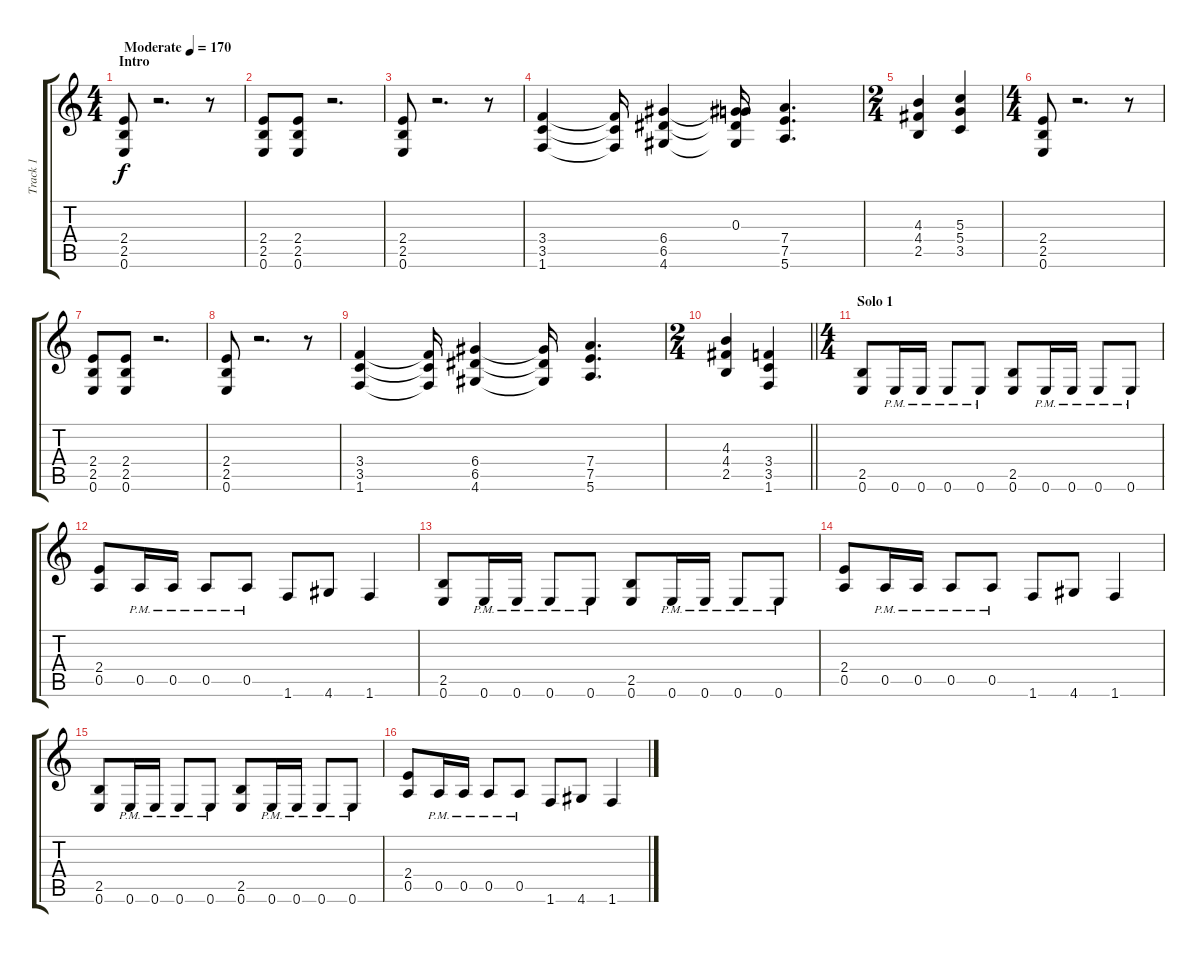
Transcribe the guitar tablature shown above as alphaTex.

\track ("Track 1" "Track 1") {instrument distortionguitar}
\staff {score tabs}
\tuning (E4 B3 G3 D3 A2 E2) {hide}
\ts (4 4)
\section ("" "Intro")
\tempo (170 "Moderate")
\clef g2
\ks c
(2.4 2.5 0.6).8{dy f instrument distortionguitar} r.2{d} r.8 |
(2.4 2.5 0.6).8 (2.4 2.5 0.6).8 r.2{d} |
(2.4 2.5 0.6).8 r.2{d} r.8 |
(3.4 3.5 1.6).4 (3.4{t} 3.5{t} 1.6{t}).16 (6.4 6.5 4.6).4 (0.3 6.4{t} 6.5{t} 4.6{t}).16 (7.4 7.5 5.6).4{d} |
\ts (2 4)
(4.3 4.4 2.5).4 (5.3 5.4 3.5).4 |
\ts (4 4)
(2.4 2.5 0.6).8 r.2{d} r.8 |
(2.4 2.5 0.6).8 (2.4 2.5 0.6).8 r.2{d} |
(2.4 2.5 0.6).8 r.2{d} r.8 |
(3.4 3.5 1.6).4 (3.4{t} 3.5{t} 1.6{t}).16 (6.4 6.5 4.6).4 (6.4{t} 6.5{t} 4.6{t}).16 (7.4 7.5 5.6).4{d} |
\ts (2 4)
\barLineRight lightlight
(4.3 4.4 2.5).4 (3.4 3.5 1.6).4 |
\ts (4 4)
\section ("" "Solo 1")
(2.5 0.6).8 0.6{pm}.16 0.6{pm}.16 0.6{pm}.8 0.6{pm}.8 (2.5 0.6).8 0.6{pm}.16 0.6{pm}.16 0.6{pm}.8 0.6{pm}.8 |
(2.4 0.5).8 0.5{pm}.16 0.5{pm}.16 0.5{pm}.8 0.5{pm}.8 1.6.8 4.6.8 1.6.4 |
(2.5 0.6).8 0.6{pm}.16 0.6{pm}.16 0.6{pm}.8 0.6{pm}.8 (2.5 0.6).8 0.6{pm}.16 0.6{pm}.16 0.6{pm}.8 0.6{pm}.8 |
(2.4 0.5).8 0.5{pm}.16 0.5{pm}.16 0.5{pm}.8 0.5{pm}.8 1.6.8 4.6.8 1.6.4 |
(2.5 0.6).8 0.6{pm}.16 0.6{pm}.16 0.6{pm}.8 0.6{pm}.8 (2.5 0.6).8 0.6{pm}.16 0.6{pm}.16 0.6{pm}.8 0.6{pm}.8 |
(2.4 0.5).8 0.5{pm}.16 0.5{pm}.16 0.5{pm}.8 0.5{pm}.8 1.6.8 4.6.8 1.6.4
